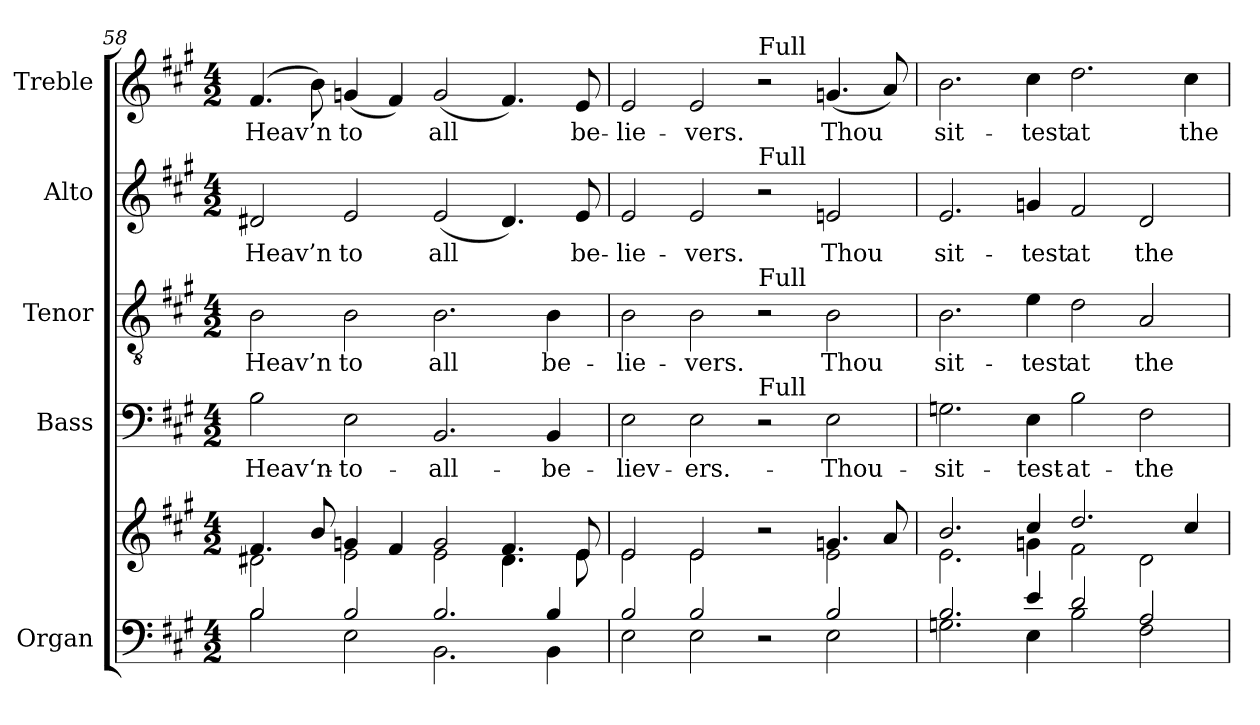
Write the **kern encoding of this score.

**kern	**kern	**kern	**text	**kern	**text	**kern	**text	**kern	**text
*part5	*part5	*part4	*part4	*part3	*part3	*part2	*part2	*part1	*part1
*staff6	*staff5	*staff4	*staff4	*staff3	*staff3	*staff2	*staff2	*staff1	*staff1
*I"Organ	*	*I"Bass	*	*I"Tenor	*	*I"Alto	*	*I"Treble	*
*I'Org.	*	*I'B.	*	*I'T.	*	*I'A.	*	*I'Tr.	*
!!LO:PB:g=z
*clefF4	*clefG2	*clefF4	*	*clefGv2	*	*clefG2	*	*clefG2	*
*	*	*	*	*ITrd7c12	*	*	*	*	*
*k[f#c#g#]	*k[f#c#g#]	*k[f#c#g#]	*	*k[f#c#g#]	*	*k[f#c#g#]	*	*k[f#c#g#]	*
*A:	*A:	*A:	*	*A:	*	*A:	*	*A:	*
*M4/2	*M4/2	*M4/2	*	*M4/2	*	*M4/2	*	*M4/2	*
=58	=58	=58	=58	=58	=58	=58	=58	=58	=58
*^	*^	*	*	*	*	*	*	*	*
!	!	!	!	!	!LO:LY:b:color=#000000	!	!	!	!	!	!
!	!	!	!	!	!	!	!LO:LY:b:color=#000000	!	!	!	!
!	!	!	!	!	!	!	!	!	!LO:LY:b:color=#000000	!	!
!	!	!	!	!	!	!	!	!	!	!	!LO:LY:b:color=#000000
2Bi/	2Bi\	4.f#i/	2d#Xi\	2Bi\	-Heav‘n-	2BBi\	Heav’n	2d#Xi/	Heav’n	(4.f#i/	Heav’n
.	.	8bi/	.	.	.	.	.	.	.	8bi\)	.
!	!	!	!	!	!LO:LY:b:color=#000000	!	!	!	!	!	!
!	!	!	!	!	!	!	!LO:LY:b:color=#000000	!	!	!	!
!	!	!	!	!	!	!	!	!	!LO:LY:b:color=#000000	!	!
!	!	!	!	!	!	!	!	!	!	!	!LO:LY:b:color=#000000
2Bi/	2Ei\	4gni/	2ei\	2Ei\	-to-	2BBi\	to	2ei/	to	(4gni/	to
.	.	4f#i/	.	.	.	.	.	.	.	4f#i/)	.
!	!	!	!	!	!LO:LY:b:color=#000000	!	!	!	!	!	!
!	!	!	!	!	!	!	!LO:LY:b:color=#000000	!	!	!	!
!	!	!	!	!	!	!	!	!	!LO:LY:b:color=#000000	!	!
!	!	!	!	!	!	!	!	!	!	!	!LO:LY:b:color=#000000
2.Bi/	2.BBi\	2gi/	2ei\	2.BBi/	-all-	2.BBi\	all	(2ei/	all	(2gi/	all
.	.	4.f#i/	4.d#i\	.	.	.	.	4.d#i/)	.	4.f#i/)	.
!	!	!	!	!	!LO:LY:b:color=#000000	!	!	!	!	!	!
!	!	!	!	!	!	!	!LO:LY:b:color=#000000	!	!	!	!
4Bi/	4BBi\	.	.	4BBi/	-be-	4BBi\	be-	.	.	.	.
!	!	!	!	!	!	!	!	!	!LO:LY:b:color=#000000	!	!
!	!	!	!	!	!	!	!	!	!	!	!LO:LY:b:color=#000000
.	.	8ei/	8ei\	.	.	.	.	8ei/	be-	8ei/	be-
=59	=59	=59	=59	=59	=59	=59	=59	=59	=59	=59	=59
!	!	!	!	!	!LO:LY:b:color=#000000	!	!	!	!	!	!
!	!	!	!	!	!	!	!LO:LY:b:color=#000000	!	!	!	!
!	!	!	!	!	!	!	!	!	!LO:LY:b:color=#000000	!	!
!	!	!	!	!	!	!	!	!	!	!	!LO:LY:b:color=#000000
2Bi/	2Ei\	2ei/	2ei\	2Ei\	-liev-	2BBi\	-lie-	2ei/	-lie-	2ei/	-lie-
!	!	!	!	!	!LO:LY:b:color=#000000	!	!	!	!	!	!
!	!	!	!	!	!	!	!LO:LY:b:color=#000000	!	!	!	!
!	!	!	!	!	!	!	!	!	!LO:LY:b:color=#000000	!	!
!	!	!	!	!	!	!	!	!	!	!	!LO:LY:b:color=#000000
2Bi/	2Ei\	2ei/	2ei\	2Ei\	-ers.-	2BBi\	-vers.	2ei/	-vers.	2ei/	-vers.
!	!	!	!	!	!	!	!	!	!	!LO:TX:a:t=Full	!
!	!	!	!	!	!	!	!	!LO:TX:a:t=Full	!	!	!
!	!	!	!	!	!	!LO:TX:a:t=Full	!	!	!	!	!
!	!	!	!	!LO:TX:a:t=Full	!	!	!	!	!	!	!
2r	2ryy	2r	2ryy	2r	.	2r	.	2r	.	2r	.
!	!	!	!	!	!LO:LY:b:color=#000000	!	!	!	!	!	!
!	!	!	!	!	!	!	!LO:LY:b:color=#000000	!	!	!	!
!	!	!	!	!	!	!	!	!	!LO:LY:b:color=#000000	!	!
!	!	!	!	!	!	!	!	!	!	!	!LO:LY:b:color=#000000
2Bi/	2Ei\	4.gni/	2ei\	2Ei\	-Thou-	2BBi\	Thou	2eni/	Thou	(4.gni/	Thou
.	.	8ai/	.	.	.	.	.	.	.	8ai/)	.
=60	=60	=60	=60	=60	=60	=60	=60	=60	=60	=60	=60
!	!	!	!	!	!LO:LY:b:color=#000000	!	!	!	!	!	!
!	!	!	!	!	!	!	!LO:LY:b:color=#000000	!	!	!	!
!	!	!	!	!	!	!	!	!	!LO:LY:b:color=#000000	!	!
!	!	!	!	!	!	!	!	!	!	!	!LO:LY:b:color=#000000
2.Bi/	2.Gni\	2.bi/	2.ei\	2.Gni\	-sit-	2.BBi\	sit-	2.ei/	sit-	2.bi\	sit-
!	!	!	!	!	!LO:LY:b:color=#000000	!	!	!	!	!	!
!	!	!	!	!	!	!	!LO:LY:b:color=#000000	!	!	!	!
!	!	!	!	!	!	!	!	!	!LO:LY:b:color=#000000	!	!
!	!	!	!	!	!	!	!	!	!	!	!LO:LY:b:color=#000000
4ei/	4Ei\	4cc#i/	4gni\	4Ei\	-test-	4Ei\	-test	4gni/	-test	4cc#i\	-test
!	!	!	!	!	!LO:LY:b:color=#000000	!	!	!	!	!	!
!	!	!	!	!	!	!	!LO:LY:b:color=#000000	!	!	!	!
!	!	!	!	!	!	!	!	!	!LO:LY:b:color=#000000	!	!
!	!	!	!	!	!	!	!	!	!	!	!LO:LY:b:color=#000000
2di/	2Bi\	2.ddi/	2f#i\	2Bi\	-at-	2Di\	at	2f#i/	at	2.ddi\	at
!	!	!	!	!	!LO:LY:b:color=#000000	!	!	!	!	!	!
!	!	!	!	!	!	!	!LO:LY:b:color=#000000	!	!	!	!
!	!	!	!	!	!	!	!	!	!LO:LY:b:color=#000000	!	!
2Ai/	2F#i\	.	2di\	2F#i\	-the-	2AAi/	the	2di/	the	.	.
!	!	!	!	!	!	!	!	!	!	!	!LO:LY:b:color=#000000
.	.	4cc#i/	.	.	.	.	.	.	.	4cc#i\	the
*v	*v	*	*	*	*	*	*	*	*	*	*
*	*v	*v	*	*	*	*	*	*	*	*
=	=	=	=	=	=	=	=	=	=
*-	*-	*-	*-	*-	*-	*-	*-	*-	*-
